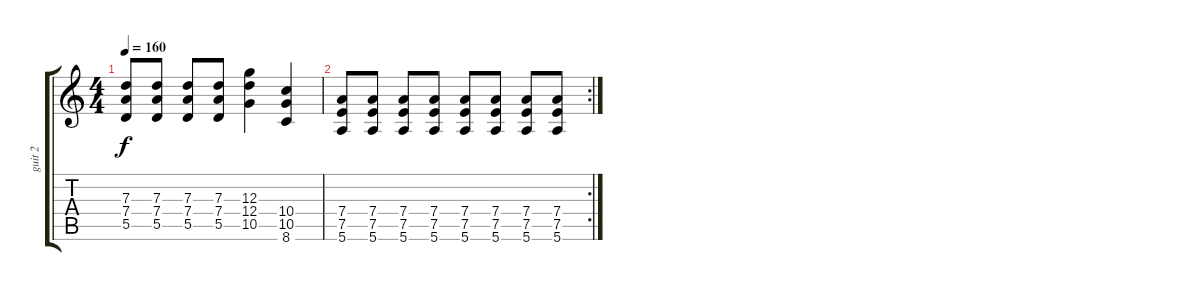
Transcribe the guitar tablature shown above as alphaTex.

\track ("guit 2" "guit 2") {instrument overdrivenguitar}
\staff {score tabs}
\tuning (E4 B3 G3 D3 A2 E2) {hide}
\ts (4 4)
\tempo 160
\clef g2
\ks c
(7.3 7.4 5.5).8{dy f} (7.3 7.4 5.5).8 (7.3 7.4 5.5).8 (7.3 7.4 5.5).8 (12.3 12.4 10.5).4 (10.4 10.5 8.6).4 |
\rc 2
(7.4 7.5 5.6).8 (7.4 7.5 5.6).8 (7.4 7.5 5.6).8 (7.4 7.5 5.6).8 (7.4 7.5 5.6).8 (7.4 7.5 5.6).8 (7.4 7.5 5.6).8 (7.4 7.5 5.6).8
